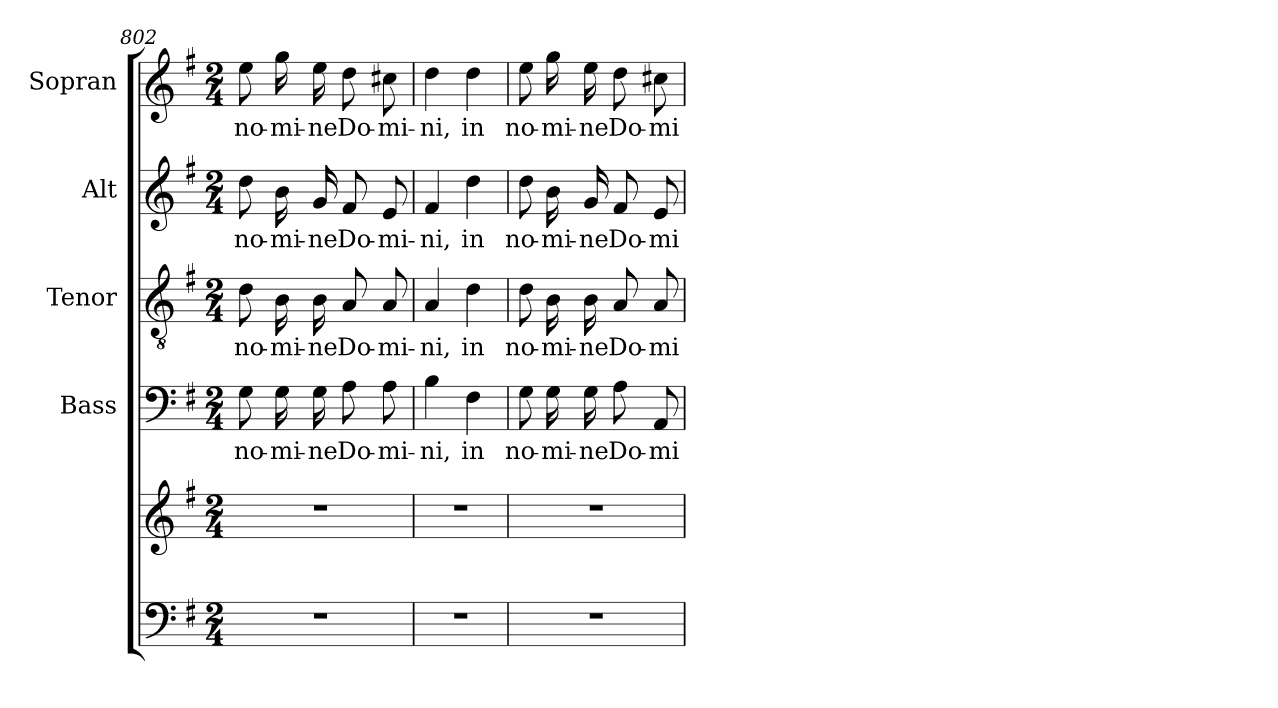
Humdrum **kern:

**kern	**kern	**kern	**text	**kern	**text	**kern	**text	**kern	**text
*part5	*part5	*part4	*part4	*part3	*part3	*part2	*part2	*part1	*part1
*staff6	*staff5	*staff4	*staff4	*staff3	*staff3	*staff2	*staff2	*staff1	*staff1
*	*	*I"Bass	*	*I"Tenor	*	*I"Alt	*	*I"Sopran	*
*	*	*I'B.	*	*I'T.	*	*I'A.	*	*I'S.	*
*clefF4	*clefG2	*clefF4	*	*clefGv2	*	*clefG2	*	*clefG2	*
*k[f#]	*k[f#]	*k[f#]	*	*k[f#]	*	*k[f#]	*	*k[f#]	*
*G:	*G:	*G:	*	*G:	*	*G:	*	*G:	*
*M2/4	*M2/4	*M2/4	*	*M2/4	*	*M2/4	*	*M2/4	*
=802	=802	=802	=802	=802	=802	=802	=802	=802	=802
!	!	!	!LO:LY:b	!	!LO:LY:b	!	!LO:LY:b	!	!LO:LY:b
2r	2r	8G\	no-	8d\	no-	8dd\	no-	8ee\	no-
!	!	!	!LO:LY:b	!	!LO:LY:b	!	!LO:LY:b	!	!LO:LY:b
.	.	16G\	-mi-	16B\	-mi-	16b\	-mi-	16gg\	-mi-
!	!	!	!LO:LY:b	!	!LO:LY:b	!	!LO:LY:b	!	!LO:LY:b
.	.	16G\	-ne	16B\	-ne	16g/	-ne	16ee\	-ne
!	!	!	!LO:LY:b	!	!LO:LY:b	!	!LO:LY:b	!	!LO:LY:b
.	.	8A\	Do-	8A/	Do-	8f#/	Do-	8dd\	Do-
!	!	!	!LO:LY:b	!	!LO:LY:b	!	!LO:LY:b	!	!LO:LY:b
.	.	8A\	-mi-	8A/	-mi-	8e/	-mi-	8cc#X\	-mi-
=803	=803	=803	=803	=803	=803	=803	=803	=803	=803
!	!	!	!LO:LY:b	!	!LO:LY:b	!	!LO:LY:b	!	!LO:LY:b
2r	2r	4B\	-ni,	4A/	-ni,	4f#/	-ni,	4dd\	-ni,
!	!	!	!LO:LY:b	!	!LO:LY:b	!	!LO:LY:b	!	!LO:LY:b
.	.	4F#\	in	4d\	in	4dd\	in	4dd\	in
!!LO:PB:g=z
=804	=804	=804	=804	=804	=804	=804	=804	=804	=804
!	!	!	!LO:LY:b	!	!LO:LY:b	!	!LO:LY:b	!	!LO:LY:b
2r	2r	8G\	no-	8d\	no-	8dd\	no-	8ee\	no-
!	!	!	!LO:LY:b	!	!LO:LY:b	!	!LO:LY:b	!	!LO:LY:b
.	.	16G\	-mi-	16B\	-mi-	16b\	-mi-	16gg\	-mi-
!	!	!	!LO:LY:b	!	!LO:LY:b	!	!LO:LY:b	!	!LO:LY:b
.	.	16G\	-ne	16B\	-ne	16g/	-ne	16ee\	-ne
!	!	!	!LO:LY:b	!	!LO:LY:b	!	!LO:LY:b	!	!LO:LY:b
.	.	8A\	Do-	8A/	Do-	8f#/	Do-	8dd\	Do-
!	!	!	!LO:LY:b	!	!LO:LY:b	!	!LO:LY:b	!	!LO:LY:b
.	.	8AA/	-mi-	8A/	-mi-	8e/	-mi-	8cc#X\	-mi-
=	=	=	=	=	=	=	=	=	=
*-	*-	*-	*-	*-	*-	*-	*-	*-	*-
